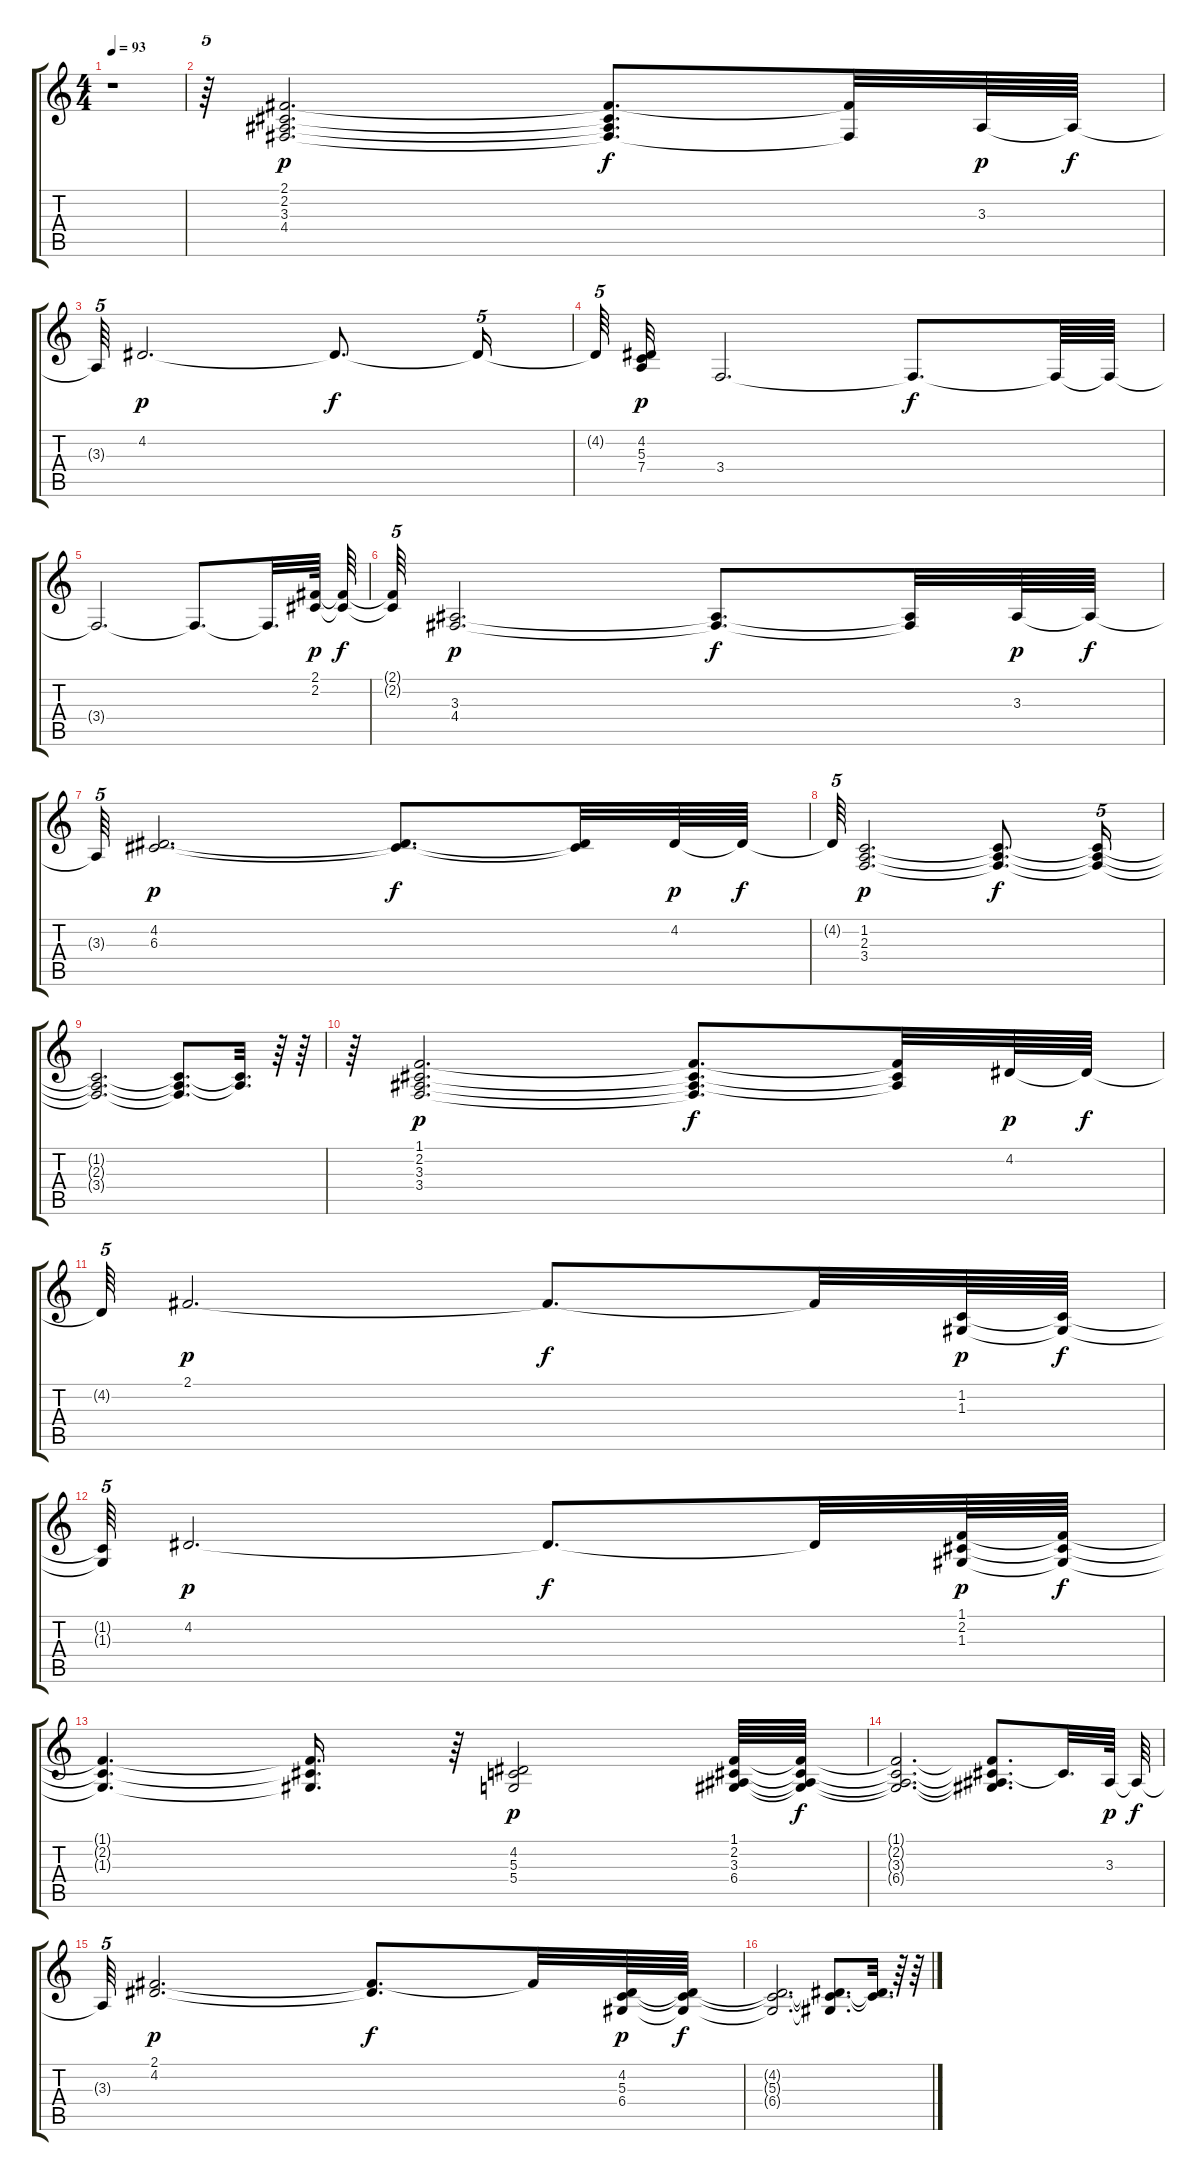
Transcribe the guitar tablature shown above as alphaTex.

\track "" {instrument synthvoice}
\staff {score tabs}
\tuning (E4 B3 G3 D3 A2 E2) {hide}
\ts (4 4)
\tempo 93
\clef g2
\ks c
r.1{dy f} |
r.64{tu (5 4)} (2.1 2.2 3.3 4.4).2{d dy p} (2.1{t} 2.2{t} 3.3{t} 4.4{t}).8{d dy f} (2.1{t} 4.4{t}).32 3.3.64{dy p} 3.3{t}.64{dy f} |
3.3{t}.64{tu (5 4)} 4.2.2{d dy p} 4.2{t}.8{d dy f} 4.2{t}.16{tu (5 4)} |
4.2{t}.64{tu (5 4)} (4.2 5.3 7.4).32{dy p} 3.4.2{d} 3.4{t}.8{d dy f} 3.4{t}.64 3.4{t}.64 |
3.4{t}.2{d} 3.4{t}.8{d} 3.4{t}.32{d} (2.1 2.2).64{dy p} (2.1{t} 2.2{t}).64{dy f} |
(2.1{t} 2.2{t}).64{tu (5 4)} (3.3 4.4).2{d dy p} (3.3{t} 4.4{t}).8{d dy f} (3.3{t} 4.4{t}).32 3.3.64{dy p} 3.3{t}.64{dy f} |
3.3{t}.64{tu (5 4)} (4.2 6.3).2{d dy p} (4.2{t} 6.3{t}).8{d dy f} (4.2{t} 6.3{t}).32 4.2.64{dy p} 4.2{t}.64{dy f} |
4.2{t}.64{tu (5 4)} (1.2 2.3 3.4).2{d dy p} (1.2{t} 2.3{t} 3.4{t}).8{d dy f} (1.2{t} 2.3{t} 3.4{t}).16{tu (5 4)} |
(1.2{t} 2.3{t} 3.4{t}).2{d} (1.2{t} 2.3{t} 3.4{t}).8{d} (1.2{t} 2.3{t}).32{d} r.64 r.64 |
r.64{tu (5 4)} (1.1 2.2 3.3 3.4).2{d dy p} (1.1{t} 2.2{t} 3.3{t} 3.4{t}).8{d dy f} (1.1{t} 2.2{t} 3.3{t}).32 4.2.64{dy p} 4.2{t}.64{dy f} |
4.2{t}.64{tu (5 4)} 2.1.2{d dy p} 2.1{t}.8{d dy f} 2.1{t}.32 (1.2 1.3).64{dy p} (1.2{t} 1.3{t}).64{dy f} |
(1.2{t} 1.3{t}).64{tu (5 4)} 4.2.2{d dy p} 4.2{t}.8{d dy f} 4.2{t}.32 (1.1 2.2 1.3).64{dy p} (1.1{t} 2.2{t} 1.3{t}).64{dy f} |
(1.1{t} 2.2{t} 1.3{t}).4{d} (1.1{t} 2.2{t} 1.3{t}).16{d} r.64{tu (5 4)} (4.2 5.3 5.4).2{dy p} (1.1 2.2 3.3 6.4).64 (1.1{t} 2.2{t} 3.3{t} 6.4{t}).64{dy f} |
(1.1{t} 2.2{t} 3.3{t} 6.4{t}).2{d} (1.1{t} 2.2{t} 3.3{t} 6.4{t}).8{d} 2.2{t}.32{d} 3.3.64{dy p} 3.3{t}.64{dy f} |
3.3{t}.64{tu (5 4)} (2.1 4.2).2{d dy p} (2.1{t} 4.2{t}).8{d dy f} 2.1{t}.32 (4.2 5.3 6.4).64{dy p} (4.2{t} 5.3{t} 6.4{t}).64{dy f} |
(4.2{t} 5.3{t} 6.4{t}).2{d} (4.2{t} 5.3{t} 6.4{t}).8{d} (4.2{t} 5.3{t}).32{d} r.64 r.64
